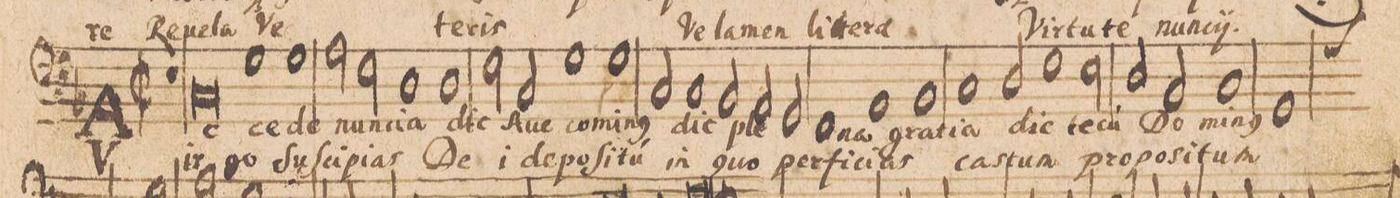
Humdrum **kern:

**kern	**text	**text
*I"BASSVS.	*	*
*clefF4	*	*
*k[b-]	*	*
*met(c|)	*	*
*M2/1	*	*
*M2/1	*	*
*met(c|)	*	*
1r	.	.
0C	Ac-	Vir-
=54-	=54-	=54-
1G	-ce-	-go
=55-	=55-	=55-
1G	-de	Su-
2A\	nun-	-ſci-
2F\	-ci-	-pi-
=56-	=56-	=56-
1D	-a	-as
1D	dic	De-
=57-	=57-	=57-
2F\	A-	-i
2C/	-ue	de-
1G	co-	-po-
=58-	=58-	=58-
1G	-mi-	-ſi-
2C/	-n(us)	-t(um)
1C/	dic	in
=59-	=59-	=59-
2BB-/	ple-	quo
2AA/	.	.
2GG/	.	.
=60-	=60-	=60-
1FF	-na	per-
1AA	gra-	-fi-
=61-	=61-	=61-
1BB-	-ti-	-ci-
1C	-a	-as
=62-	=62-	=62-
2D/	dic	ca-
1F	te-	-stum
2E\	.	pro-
=63-	=63-	=63-
2D/	-c(um)	-po-
2BB-/	Do-	.
1C	-mi-	-si-
=64-	=64-	=64-
*custos:G	*	*
1GG	-n(us)	-tum
*-	*-	*-
